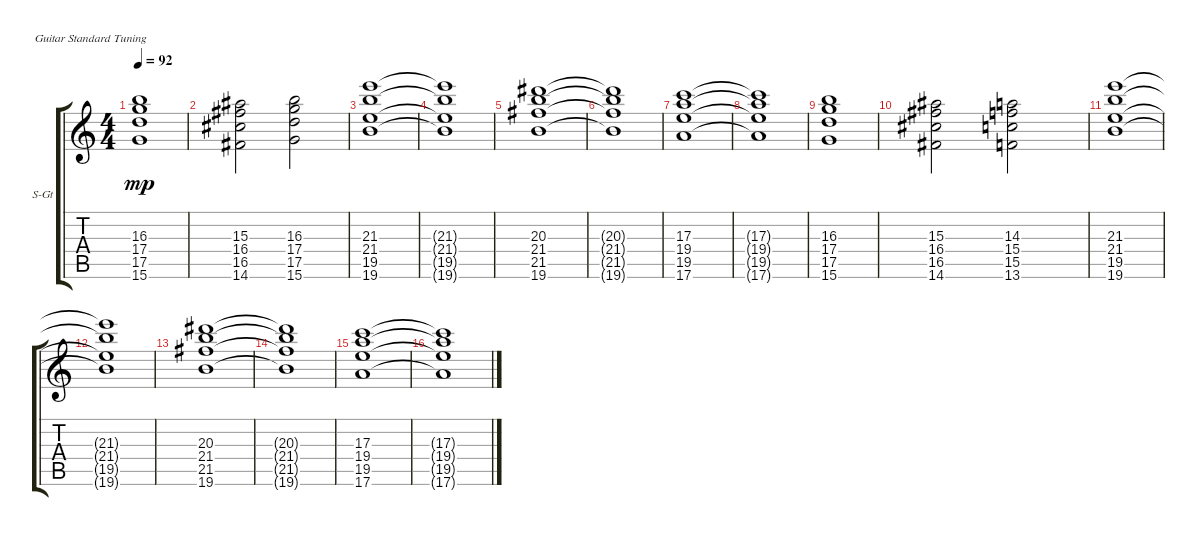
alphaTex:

\defaultSystemsLayout 4
\bracketExtendMode groupsimilarinstruments
\firstSystemTrackNameOrientation horizontal
\otherSystemsTrackNameOrientation horizontal
\track ("А. Андреев (клавиши)" "S-Gt") {instrument acousticguitarsteel}
\staff {score tabs}
\tuning (E4 B3 G3 D3 A2 E2)
\ts (4 4)
\tempo 92
\clef g2
\ks c
(16.3 17.4 17.5 15.6).1{dy mp} |
(15.3 16.4 16.5 14.6).2 (16.3 17.4 17.5 15.6).2 |
(21.3 21.4 19.5 19.6).1 |
(21.3{t} 21.4{t} 19.5{t} 19.6{t}).1 |
(20.3 21.4 21.5 19.6).1 |
(20.3{t} 21.4{t} 21.5{t} 19.6{t}).1 |
(17.3 19.4 19.5 17.6).1 |
(17.3{t} 19.4{t} 19.5{t} 17.6{t}).1 |
(16.3 17.4 17.5 15.6).1 |
(15.3 16.4 16.5 14.6).2 (14.3 15.4 15.5 13.6).2 |
(21.3 21.4 19.5 19.6).1 |
(21.3{t} 21.4{t} 19.5{t} 19.6{t}).1 |
(20.3 21.4 21.5 19.6).1 |
(20.3{t} 21.4{t} 21.5{t} 19.6{t}).1 |
(17.3 19.4 19.5 17.6).1 |
(17.3{t} 19.4{t} 19.5{t} 17.6{t}).1
